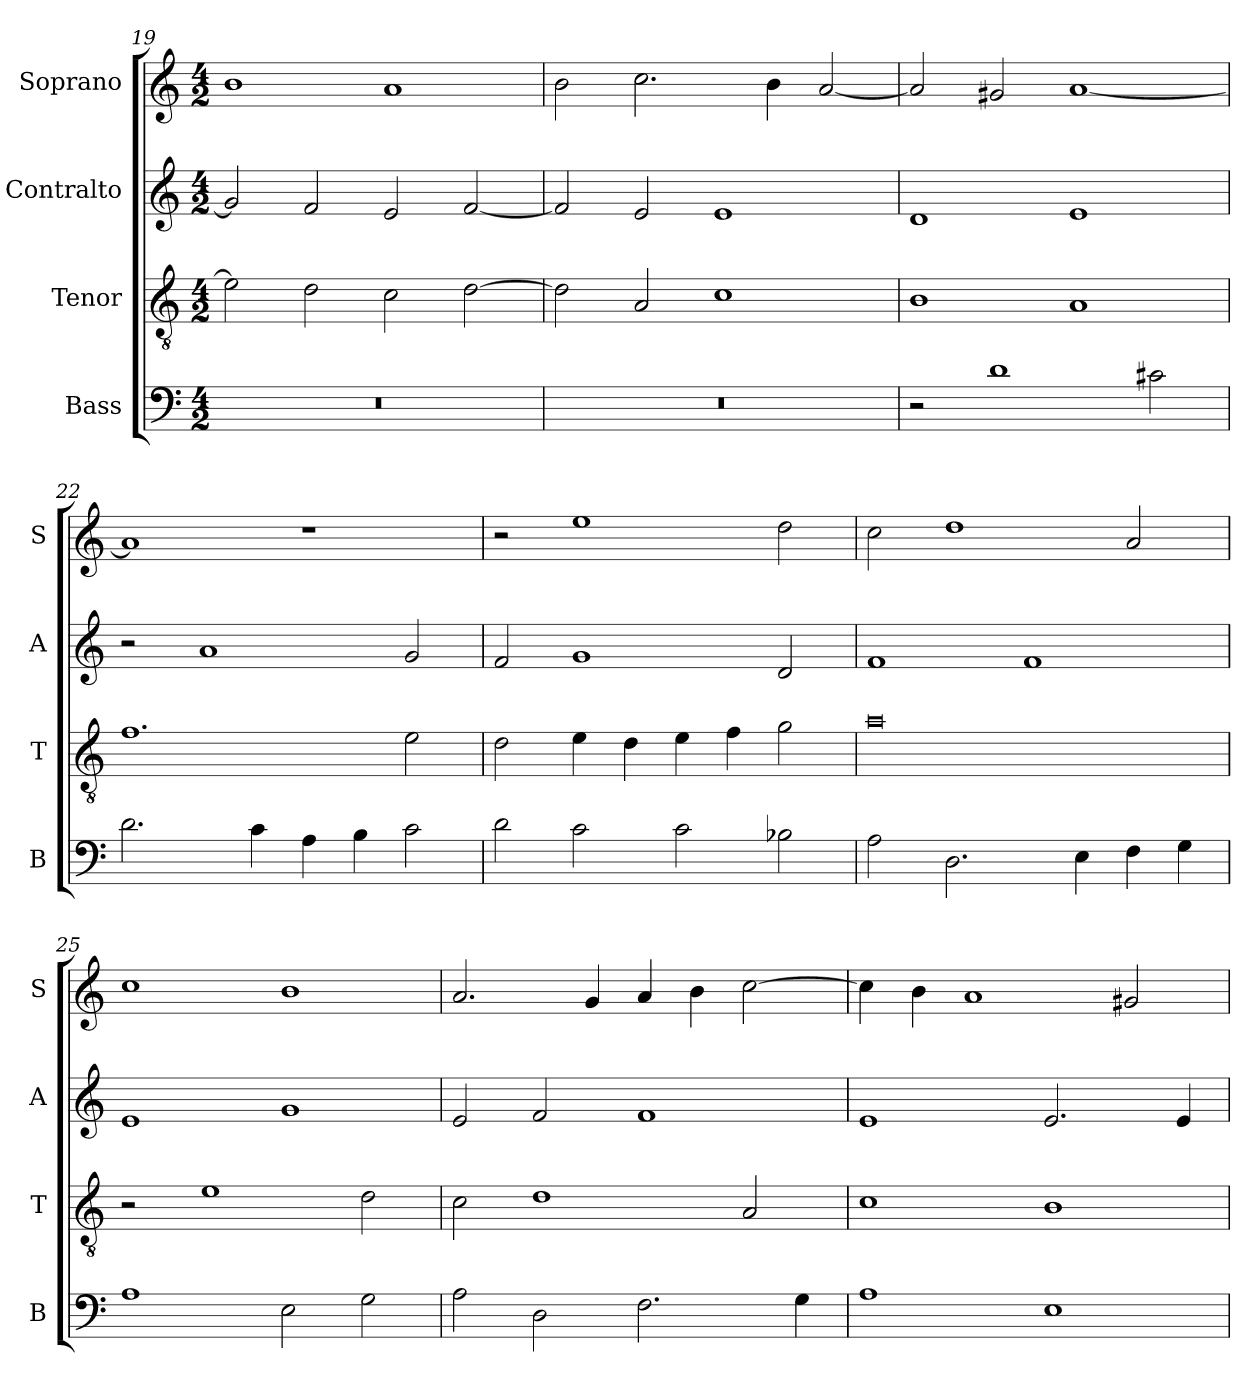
**kern	**kern	**kern	**kern
*part4	*part3	*part2	*part1
*staff4	*staff3	*staff2	*staff1
*I"Bass	*I"Tenor	*I"Contralto	*I"Soprano
*I'B	*I'T	*I'A	*I'S
*clefF4	*clefGv2	*clefG2	*clefG2
*k[]	*k[]	*k[]	*k[]
*A:aeo	*A:aeo	*A:aeo	*A:aeo
*M4/2	*M4/2	*M4/2	*M4/2
=19	=19	=19	=19
0r	2e]	2g]	1b
.	2d	2f	.
.	2c	2e	1a
.	[2d	[2f	.
=20	=20	=20	=20
0r	2d]	2f]	2b
.	2A	2e	2.cc
.	1c	1e	.
.	.	.	4b
.	.	.	[2a
=21	=21	=21	=21
2r	1B	1d	2a]
1d	.	.	2g#X
.	1A	1e	[1a
2c#X	.	.	.
=22	=22	=22	=22
2.d	1.f	2r	1a]
.	.	1a	.
4c	.	.	.
4A	.	.	1r
4B	.	.	.
2c	2e	2g	.
=23	=23	=23	=23
2d	2d	2f	2r
2c	4e	1g	1ee
.	4d	.	.
2c	4e	.	.
.	4f	.	.
2B-X	2g	2d	2dd
=24	=24	=24	=24
2A	0a	1f	2cc
2.D	.	.	1dd
.	.	1f	.
4E	.	.	.
4F	.	.	2a
4G	.	.	.
=25	=25	=25	=25
1A	2r	1e	1cc
.	1e	.	.
2E	.	1g	1b
2G	2d	.	.
=26	=26	=26	=26
2A	2c	2e	2.a
2D	1d	2f	.
.	.	.	4g
2.F	.	1f	4a
.	.	.	4b
.	2A	.	[2cc
4G	.	.	.
=27	=27	=27	=27
1A	1c	1e	4cc]
.	.	.	4b
.	.	.	1a
1E	1B	2.e	.
.	.	.	2g#X
.	.	4e	.
=	=	=	=
*-	*-	*-	*-
